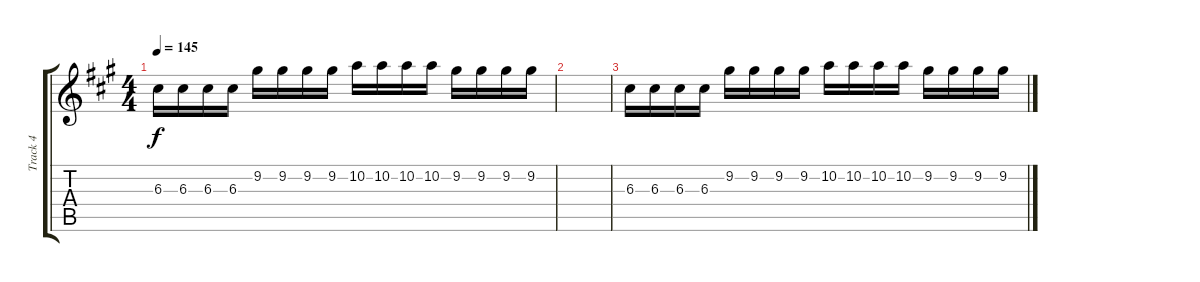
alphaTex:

\track ("Track 4" "Track 4") {instrument distortionguitar}
\staff {score tabs}
\tuning (E4 B3 G3 D3 A2 E2) {hide}
\ts (4 4)
\tempo 145
\clef g2
\ks a
6.3.16{dy f} 6.3.16 6.3.16 6.3.16 9.2.16 9.2.16 9.2.16 9.2.16 10.2.16 10.2.16 10.2.16 10.2.16 9.2.16 9.2.16 9.2.16 9.2.16 |
|
6.3.16 6.3.16 6.3.16 6.3.16 9.2.16 9.2.16 9.2.16 9.2.16 10.2.16 10.2.16 10.2.16 10.2.16 9.2.16 9.2.16 9.2.16 9.2.16
